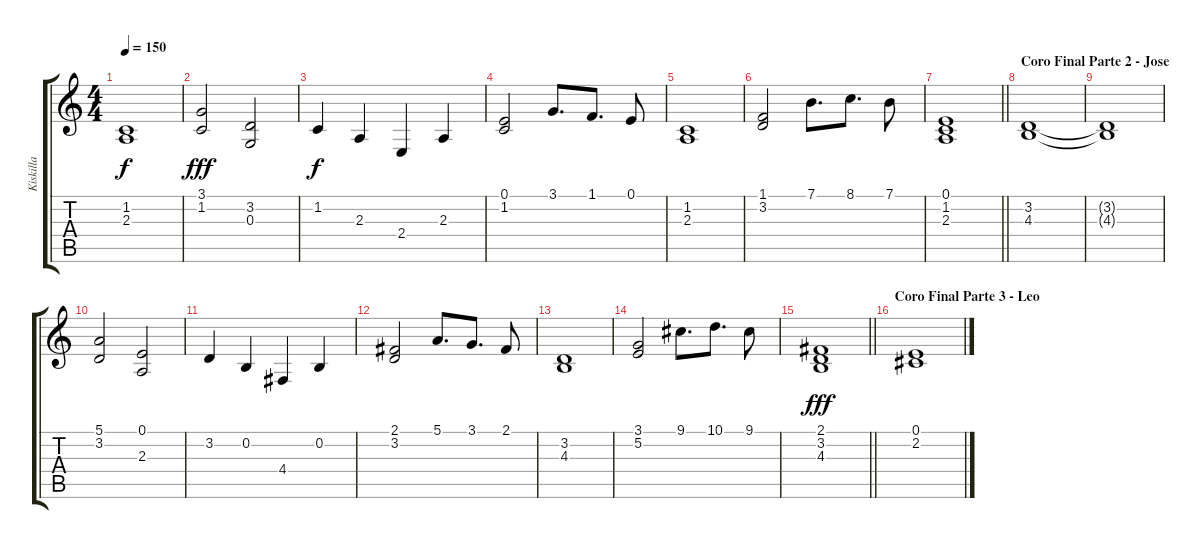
\track ("Kiskilla" "Kiskilla") {instrument acousticgrandpiano}
\staff {score tabs}
\tuning (E4 B3 G3 D3 A2 E2) {hide}
\ts (4 4)
\tempo 150
\clef g2
\ks c
(1.2{t} 2.3{t}).1{dy f} |
(3.1 1.2).2{dy fff} (3.2 0.3).2 |
1.2.4{dy f} 2.3.4 2.4.4 2.3.4 |
(0.1 1.2).2 3.1.8{d} 1.1.8{d} 0.1.8 |
(1.2 2.3).1 |
(1.1 3.2).2 7.1.8{d} 8.1.8{d} 7.1.8 |
\barLineRight lightlight
(0.1 1.2 2.3).1 |
\section ("" "Coro Final Parte 2 - Jose")
(3.2 4.3).1 |
(3.2{t} 4.3{t}).1 |
(5.1 3.2).2 (0.1 2.3).2 |
3.2.4 0.2.4 4.4.4 0.2.4 |
(2.1 3.2).2 5.1.8{d} 3.1.8{d} 2.1.8 |
(3.2 4.3).1 |
(3.1 5.2).2 9.1.8{d} 10.1.8{d} 9.1.8 |
\barLineRight lightlight
(2.1 3.2 4.3).1{dy fff} |
\section ("" "Coro Final Parte 3 - Leo")
(0.1 2.2).1
